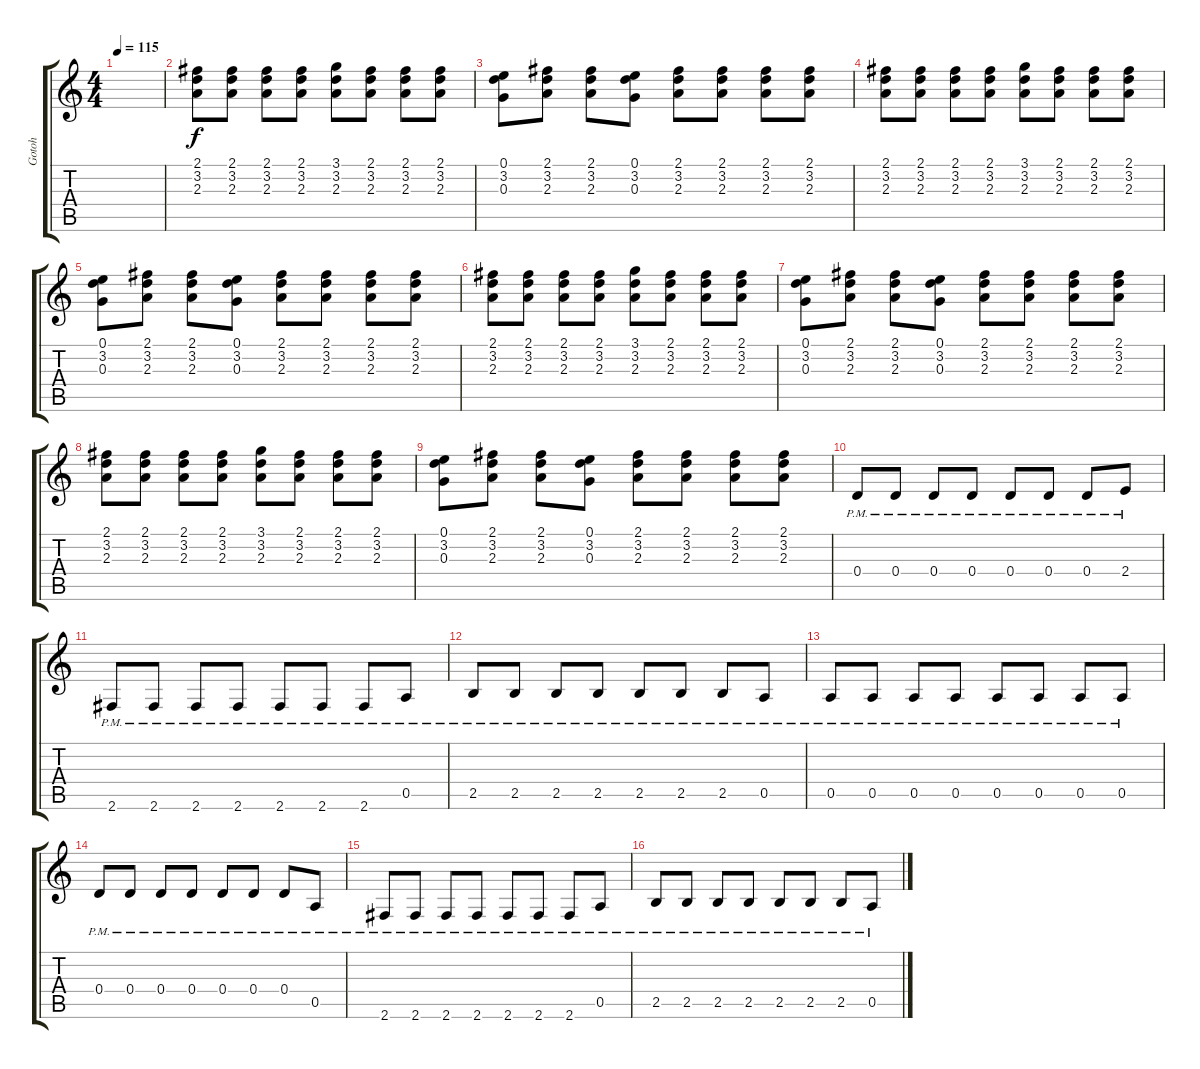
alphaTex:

\track ("Gotoh" "Gotoh") {instrument distortionguitar}
\staff {score tabs}
\tuning (E4 B3 G3 D3 A2 E2) {hide}
\ts (4 4)
\tempo 115
\clef g2
\ks c
|
(2.1 3.2 2.3).8 (2.1 3.2 2.3).8 (2.1 3.2 2.3).8 (2.1 3.2 2.3).8 (3.1 3.2 2.3).8 (2.1 3.2 2.3).8 (2.1 3.2 2.3).8 (2.1 3.2 2.3).8 |
(0.1 3.2 0.3).8 (2.1 3.2 2.3).8 (2.1 3.2 2.3).8 (0.1 3.2 0.3).8 (2.1 3.2 2.3).8 (2.1 3.2 2.3).8 (2.1 3.2 2.3).8 (2.1 3.2 2.3).8 |
(2.1 3.2 2.3).8 (2.1 3.2 2.3).8 (2.1 3.2 2.3).8 (2.1 3.2 2.3).8 (3.1 3.2 2.3).8 (2.1 3.2 2.3).8 (2.1 3.2 2.3).8 (2.1 3.2 2.3).8 |
(0.1 3.2 0.3).8 (2.1 3.2 2.3).8 (2.1 3.2 2.3).8 (0.1 3.2 0.3).8 (2.1 3.2 2.3).8 (2.1 3.2 2.3).8 (2.1 3.2 2.3).8 (2.1 3.2 2.3).8 |
(2.1 3.2 2.3).8 (2.1 3.2 2.3).8 (2.1 3.2 2.3).8 (2.1 3.2 2.3).8 (3.1 3.2 2.3).8 (2.1 3.2 2.3).8 (2.1 3.2 2.3).8 (2.1 3.2 2.3).8 |
(0.1 3.2 0.3).8 (2.1 3.2 2.3).8 (2.1 3.2 2.3).8 (0.1 3.2 0.3).8 (2.1 3.2 2.3).8 (2.1 3.2 2.3).8 (2.1 3.2 2.3).8 (2.1 3.2 2.3).8 |
(2.1 3.2 2.3).8 (2.1 3.2 2.3).8 (2.1 3.2 2.3).8 (2.1 3.2 2.3).8 (3.1 3.2 2.3).8 (2.1 3.2 2.3).8 (2.1 3.2 2.3).8 (2.1 3.2 2.3).8 |
(0.1 3.2 0.3).8 (2.1 3.2 2.3).8 (2.1 3.2 2.3).8 (0.1 3.2 0.3).8 (2.1 3.2 2.3).8 (2.1 3.2 2.3).8 (2.1 3.2 2.3).8 (2.1 3.2 2.3).8 |
0.4{pm}.8 0.4{pm}.8 0.4{pm}.8 0.4{pm}.8 0.4{pm}.8 0.4{pm}.8 0.4{pm}.8 2.4{pm}.8 |
2.6{pm}.8 2.6{pm}.8 2.6{pm}.8 2.6{pm}.8 2.6{pm}.8 2.6{pm}.8 2.6{pm}.8 0.5{pm}.8 |
2.5{pm}.8 2.5{pm}.8 2.5{pm}.8 2.5{pm}.8 2.5{pm}.8 2.5{pm}.8 2.5{pm}.8 0.5{pm}.8 |
0.5{pm}.8 0.5{pm}.8 0.5{pm}.8 0.5{pm}.8 0.5{pm}.8 0.5{pm}.8 0.5{pm}.8 0.5{pm}.8 |
0.4{pm}.8 0.4{pm}.8 0.4{pm}.8 0.4{pm}.8 0.4{pm}.8 0.4{pm}.8 0.4{pm}.8 0.5{pm}.8 |
2.6{pm}.8 2.6{pm}.8 2.6{pm}.8 2.6{pm}.8 2.6{pm}.8 2.6{pm}.8 2.6{pm}.8 0.5{pm}.8 |
2.5{pm}.8 2.5{pm}.8 2.5{pm}.8 2.5{pm}.8 2.5{pm}.8 2.5{pm}.8 2.5{pm}.8 0.5{pm}.8
